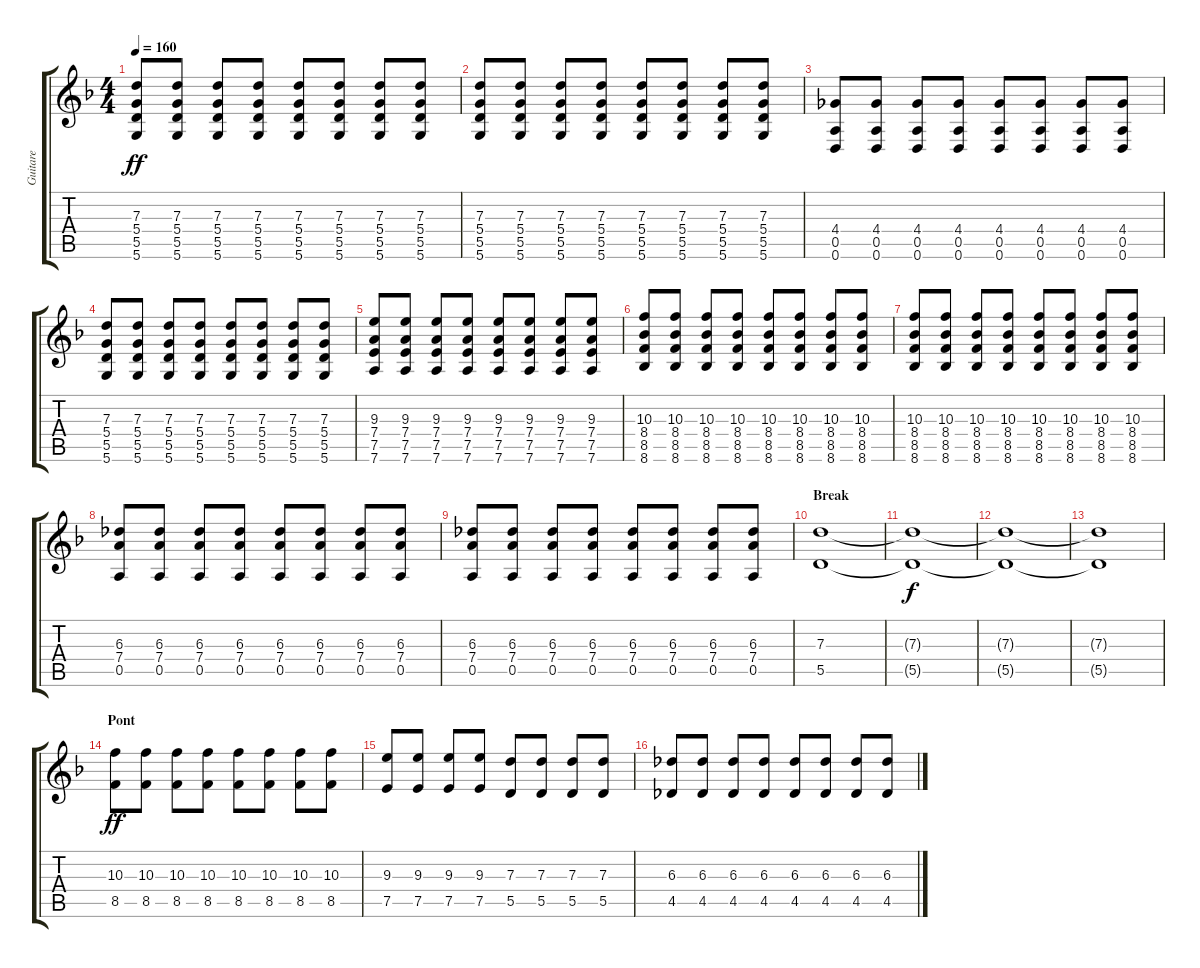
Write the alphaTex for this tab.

\track ("Guitare " "Guitare ") {instrument electricguitarmuted}
\staff {score tabs}
\tuning (E4 B3 G3 D3 A2 D2) {hide}
\ts (4 4)
\tempo 160
\clef g2
\ks f
(7.3 5.4 5.5 5.6).8{dy ff} (7.3 5.4 5.5 5.6).8 (7.3 5.4 5.5 5.6).8 (7.3 5.4 5.5 5.6).8 (7.3 5.4 5.5 5.6).8 (7.3 5.4 5.5 5.6).8 (7.3 5.4 5.5 5.6).8 (7.3 5.4 5.5 5.6).8 |
(7.3 5.4 5.5 5.6).8 (7.3 5.4 5.5 5.6).8 (7.3 5.4 5.5 5.6).8 (7.3 5.4 5.5 5.6).8 (7.3 5.4 5.5 5.6).8 (7.3 5.4 5.5 5.6).8 (7.3 5.4 5.5 5.6).8 (7.3 5.4 5.5 5.6).8 |
(4.4 0.5 0.6).8 (4.4 0.5 0.6).8 (4.4 0.5 0.6).8 (4.4 0.5 0.6).8 (4.4 0.5 0.6).8 (4.4 0.5 0.6).8 (4.4 0.5 0.6).8 (4.4 0.5 0.6).8 |
(7.3 5.4 5.5 5.6).8 (7.3 5.4 5.5 5.6).8 (7.3 5.4 5.5 5.6).8 (7.3 5.4 5.5 5.6).8 (7.3 5.4 5.5 5.6).8 (7.3 5.4 5.5 5.6).8 (7.3 5.4 5.5 5.6).8 (7.3 5.4 5.5 5.6).8 |
(9.3 7.4 7.5 7.6).8 (9.3 7.4 7.5 7.6).8 (9.3 7.4 7.5 7.6).8 (9.3 7.4 7.5 7.6).8 (9.3 7.4 7.5 7.6).8 (9.3 7.4 7.5 7.6).8 (9.3 7.4 7.5 7.6).8 (9.3 7.4 7.5 7.6).8 |
(10.3 8.4 8.5 8.6).8 (10.3 8.4 8.5 8.6).8 (10.3 8.4 8.5 8.6).8 (10.3 8.4 8.5 8.6).8 (10.3 8.4 8.5 8.6).8 (10.3 8.4 8.5 8.6).8 (10.3 8.4 8.5 8.6).8 (10.3 8.4 8.5 8.6).8 |
(10.3 8.4 8.5 8.6).8 (10.3 8.4 8.5 8.6).8 (10.3 8.4 8.5 8.6).8 (10.3 8.4 8.5 8.6).8 (10.3 8.4 8.5 8.6).8 (10.3 8.4 8.5 8.6).8 (10.3 8.4 8.5 8.6).8 (10.3 8.4 8.5 8.6).8 |
(6.3 7.4 0.5).8 (6.3 7.4 0.5).8 (6.3 7.4 0.5).8 (6.3 7.4 0.5).8 (6.3 7.4 0.5).8 (6.3 7.4 0.5).8 (6.3 7.4 0.5).8 (6.3 7.4 0.5).8 |
(6.3 7.4 0.5).8 (6.3 7.4 0.5).8 (6.3 7.4 0.5).8 (6.3 7.4 0.5).8 (6.3 7.4 0.5).8 (6.3 7.4 0.5).8 (6.3 7.4 0.5).8 (6.3 7.4 0.5).8 |
\section ("" "Break")
(7.3 5.5).1 |
(7.3{t} 5.5{t}).1{dy f} |
(7.3{t} 5.5{t}).1 |
(7.3{t} 5.5{t}).1 |
\section ("" "Pont")
(10.3 8.5).8{dy ff} (10.3 8.5).8 (10.3 8.5).8 (10.3 8.5).8 (10.3 8.5).8 (10.3 8.5).8 (10.3 8.5).8 (10.3 8.5).8 |
(9.3 7.5).8 (9.3 7.5).8 (9.3 7.5).8 (9.3 7.5).8 (7.3 5.5).8 (7.3 5.5).8 (7.3 5.5).8 (7.3 5.5).8 |
(6.3 4.5).8 (6.3 4.5).8 (6.3 4.5).8 (6.3 4.5).8 (6.3 4.5).8 (6.3 4.5).8 (6.3 4.5).8 (6.3 4.5).8
